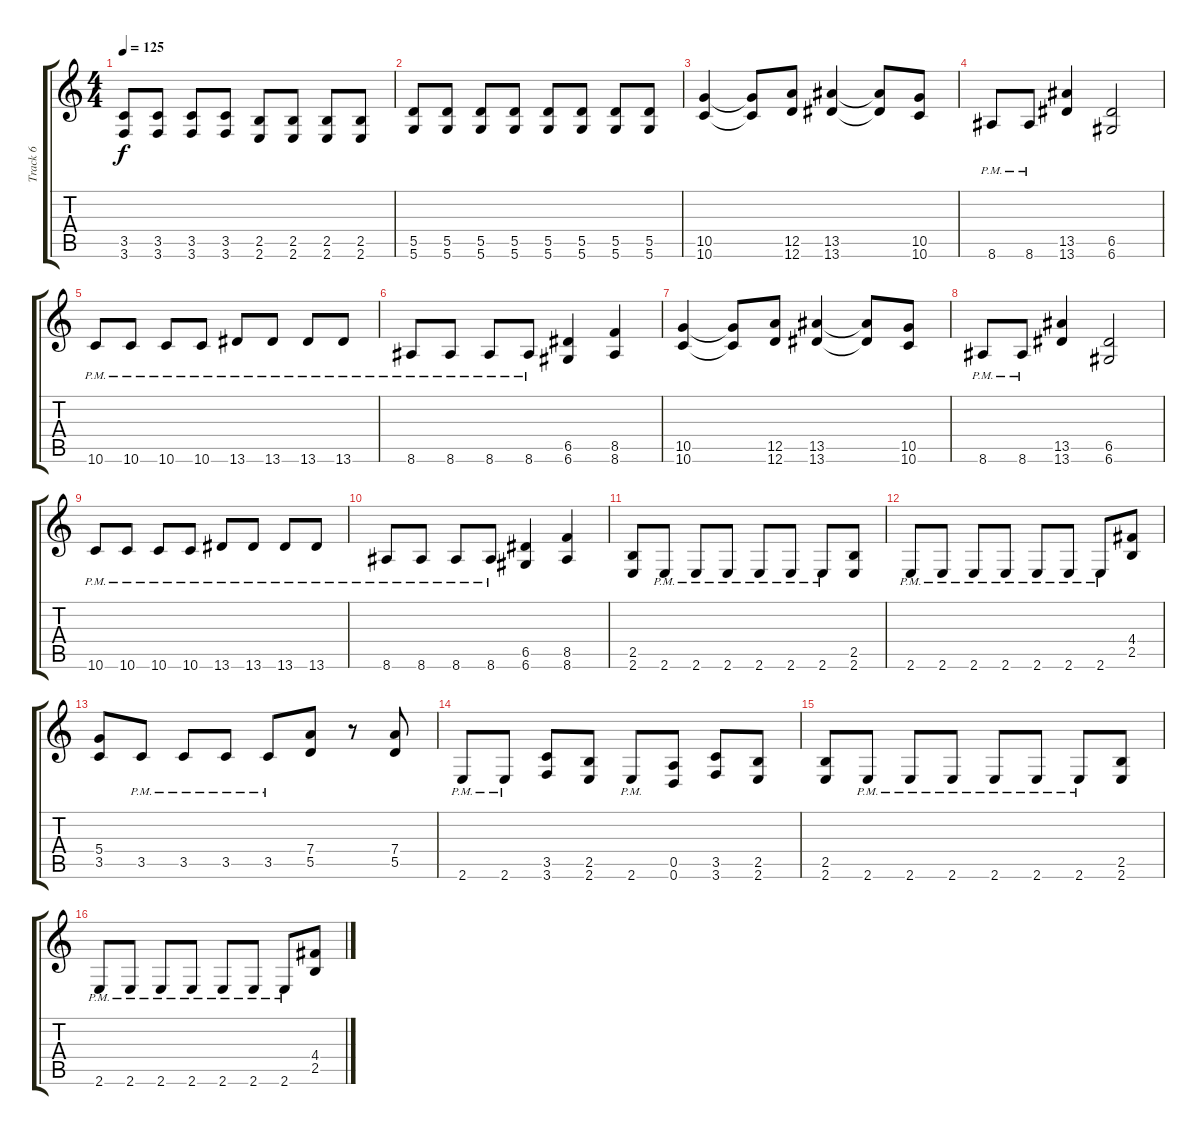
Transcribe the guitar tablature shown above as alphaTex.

\track ("Track 6" "Track 6") {instrument distortionguitar}
\staff {score tabs}
\tuning (E4 B3 G3 D3 A2 D2) {hide}
\ts (4 4)
\tempo 125
\clef g2
\ks c
(3.5 3.6).8{dy f} (3.5 3.6).8 (3.5 3.6).8 (3.5 3.6).8 (2.5 2.6).8 (2.5 2.6).8 (2.5 2.6).8 (2.5 2.6).8 |
(5.5 5.6).8 (5.5 5.6).8 (5.5 5.6).8 (5.5 5.6).8 (5.5 5.6).8 (5.5 5.6).8 (5.5 5.6).8 (5.5 5.6).8 |
(10.5 10.6).4 (10.5{t} 10.6{t}).8 (12.5 12.6).8 (13.5 13.6).4 (13.5{t} 13.6{t}).8 (10.5 10.6).8 |
8.6{pm}.8 8.6{pm}.8 (13.5 13.6).4 (6.5 6.6).2 |
10.6{pm}.8 10.6{pm}.8 10.6{pm}.8 10.6{pm}.8 13.6{pm}.8 13.6{pm}.8 13.6{pm}.8 13.6{pm}.8 |
8.6{pm}.8 8.6{pm}.8 8.6{pm}.8 8.6{pm}.8 (6.5 6.6).4 (8.5 8.6).4 |
(10.5 10.6).4 (10.5{t} 10.6{t}).8 (12.5 12.6).8 (13.5 13.6).4 (13.5{t} 13.6{t}).8 (10.5 10.6).8 |
8.6{pm}.8 8.6{pm}.8 (13.5 13.6).4 (6.5 6.6).2 |
10.6{pm}.8 10.6{pm}.8 10.6{pm}.8 10.6{pm}.8 13.6{pm}.8 13.6{pm}.8 13.6{pm}.8 13.6{pm}.8 |
8.6{pm}.8 8.6{pm}.8 8.6{pm}.8 8.6{pm}.8 (6.5 6.6).4 (8.5 8.6).4 |
(2.5 2.6).8 2.6{pm}.8 2.6{pm}.8 2.6{pm}.8 2.6{pm}.8 2.6{pm}.8 2.6{pm}.8 (2.5 2.6).8 |
2.6{pm}.8 2.6{pm}.8 2.6{pm}.8 2.6{pm}.8 2.6{pm}.8 2.6{pm}.8 2.6{pm}.8 (4.4 2.5).8 |
(5.4 3.5).8 3.5{pm}.8 3.5{pm}.8 3.5{pm}.8 3.5{pm}.8 (7.4 5.5).8 r.8 (7.4 5.5).8 |
2.6{pm}.8 2.6{pm}.8 (3.5 3.6).8 (2.5 2.6).8 2.6{pm}.8 (0.5 0.6).8 (3.5 3.6).8 (2.5 2.6).8 |
(2.5 2.6).8 2.6{pm}.8 2.6{pm}.8 2.6{pm}.8 2.6{pm}.8 2.6{pm}.8 2.6{pm}.8 (2.5 2.6).8 |
2.6{pm}.8 2.6{pm}.8 2.6{pm}.8 2.6{pm}.8 2.6{pm}.8 2.6{pm}.8 2.6{pm}.8 (4.4 2.5).8
